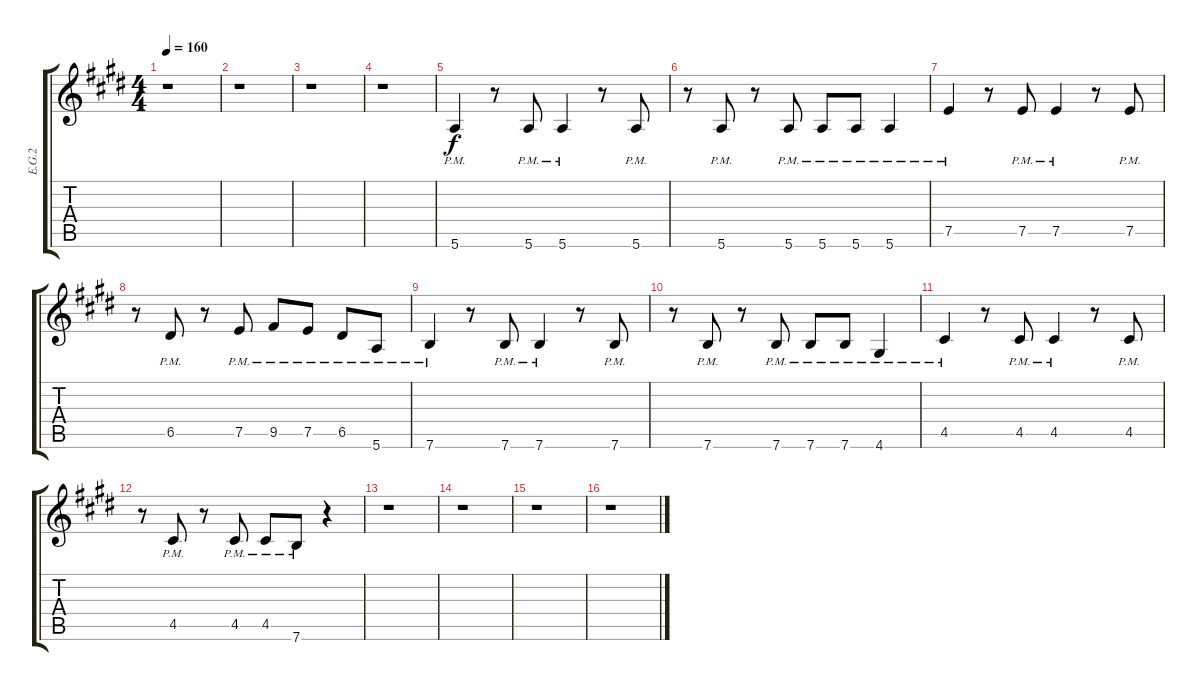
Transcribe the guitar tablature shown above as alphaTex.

\track ("E.G.2" "E.G.2") {instrument distortionguitar}
\staff {score tabs}
\tuning (E4 B3 G3 D3 A2 E2) {hide}
\ts (4 4)
\tempo 160
\clef g2
\ks e
r.1{dy f} |
r.1 |
r.1 |
r.1 |
5.6{pm}.4 r.8 5.6{pm}.8 5.6{pm}.4 r.8 5.6{pm}.8 |
r.8 5.6{pm}.8 r.8 5.6{pm}.8 5.6{pm}.8 5.6{pm}.8 5.6{pm}.4 |
7.5{pm}.4 r.8 7.5{pm}.8 7.5{pm}.4 r.8 7.5{pm}.8 |
r.8 6.5{pm}.8 r.8 7.5{pm}.8 9.5{pm}.8 7.5{pm}.8 6.5{pm}.8 5.6{pm}.8 |
7.6{pm}.4 r.8 7.6{pm}.8 7.6{pm}.4 r.8 7.6{pm}.8 |
r.8 7.6{pm}.8 r.8 7.6{pm}.8 7.6{pm}.8 7.6{pm}.8 4.6{pm}.4 |
4.5{pm}.4 r.8 4.5{pm}.8 4.5{pm}.4 r.8 4.5{pm}.8 |
r.8 4.5{pm}.8 r.8 4.5{pm}.8 4.5{pm}.8 7.6{pm}.8 r.4 |
r.1 |
r.1 |
r.1 |
r.1
